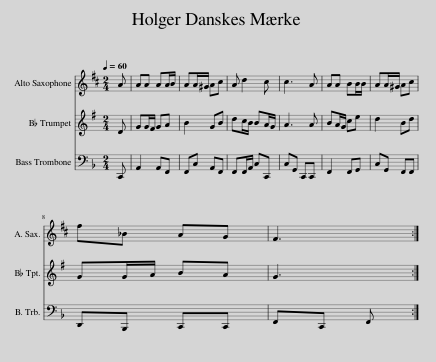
X:1
%%score 1 2 3
L:1/8
Q:1/4=60
M:2/4
I:linebreak $
K:F
V:1 treble transpose=-9
V:2 treble transpose=-2
V:3 bass
V:1
[K:D] A | AA AA/B/ | AA/^G/ Ac | A d2 c | c3 A | %5
 AA BB/B/ | AA/^G/ Ac |$ f_B AG | F3 :| %9
V:2
[K:G] D | GG/F/ GA | B2 GB | dc/B/ BA/G/ | A3 A | %5
 BA/G/ ce | d2 Bd |$ GG/A/ BA | G3 :| %9
V:3
 C,, | A,,2 A,,F,, | F,,C, A,,F,, | F,,F,,/A,,/ C,C,, | C,G,, C,,C,, | %5
 F,,2 F,,G,, | C,G,, F,,F,, |$ D,,B,,, C,,C,, | F,,C,, F,, :| %9
